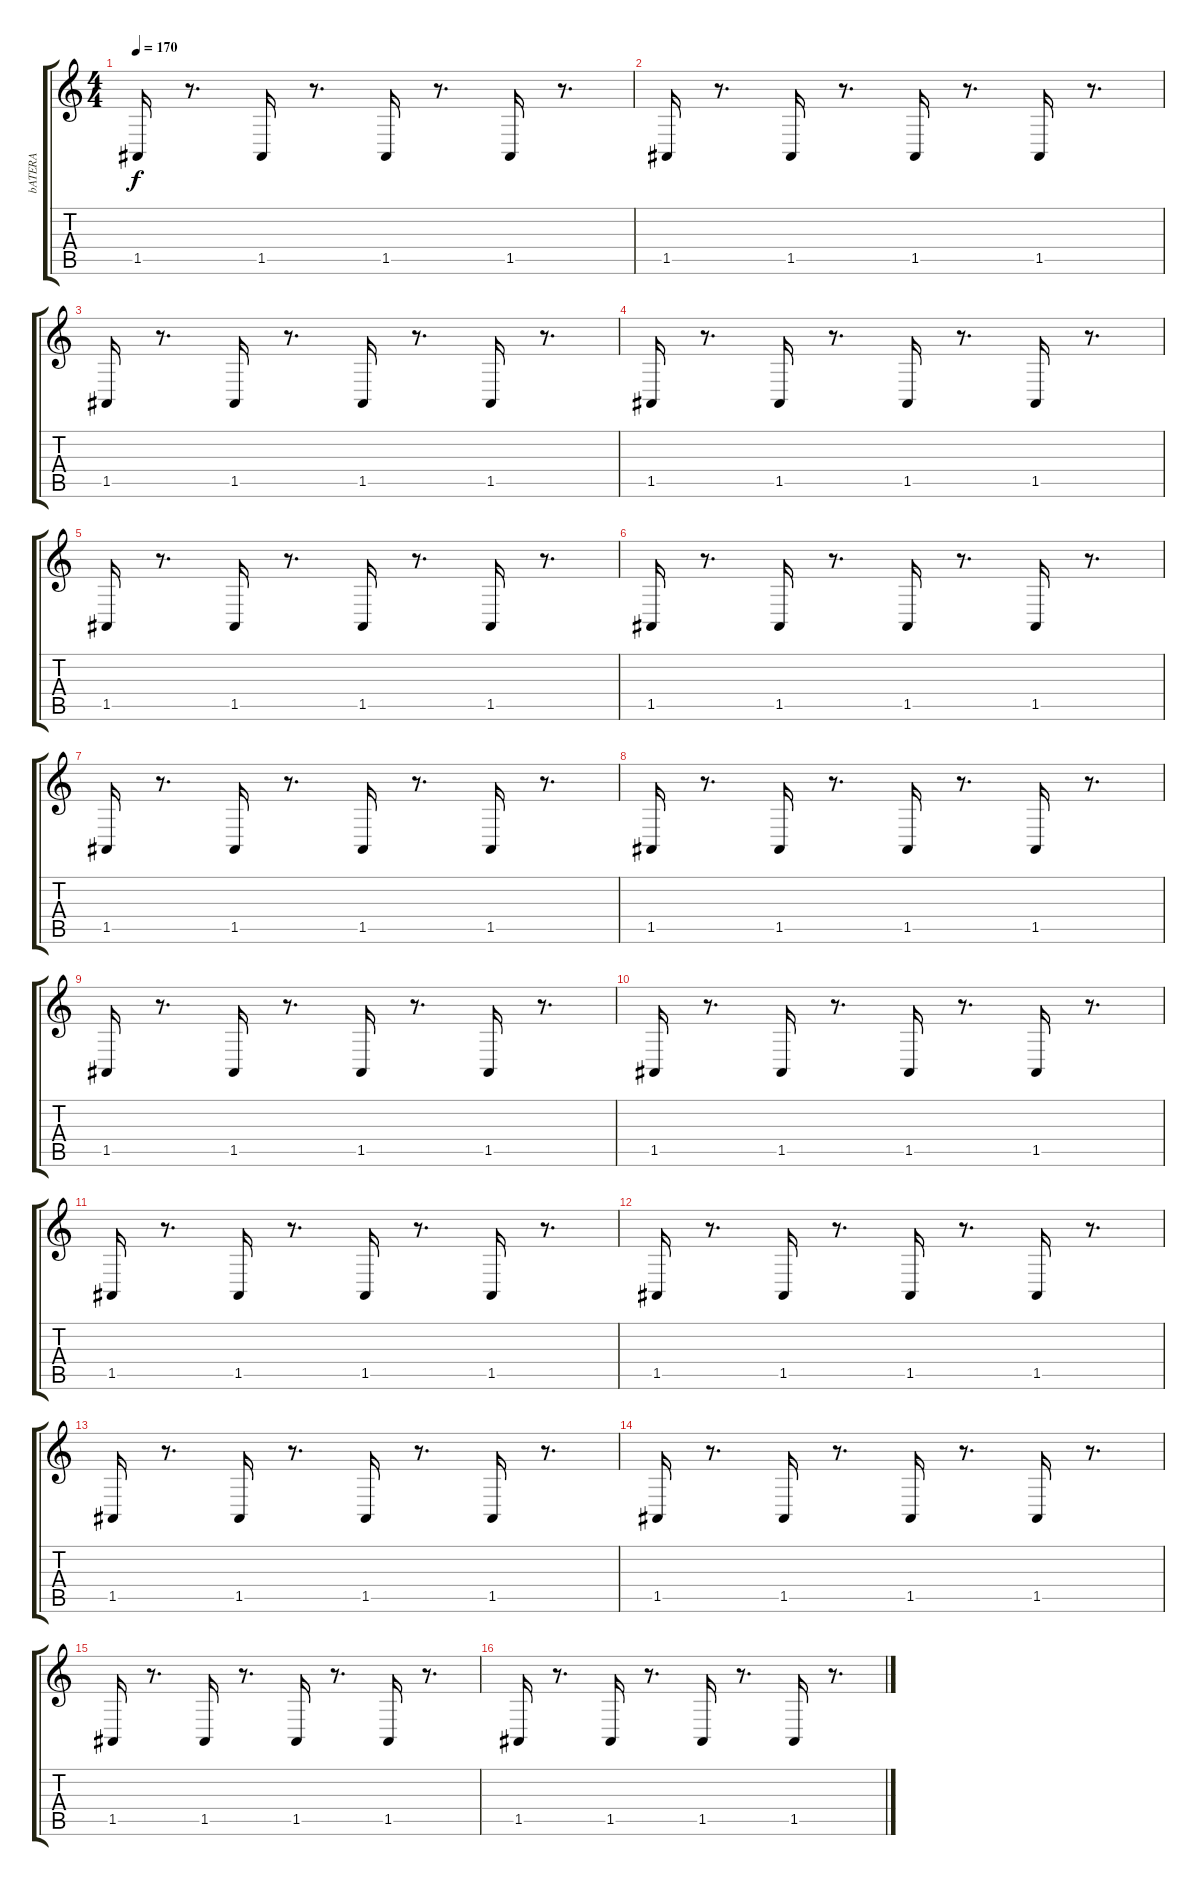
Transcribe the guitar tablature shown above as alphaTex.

\track ("bATERA" "bATERA") {instrument percussiveorgan}
\staff {score tabs}
\tuning (E4 B3 G3 D3 A2 E2) {hide}
\ts (4 4)
\tempo 170
\clef g2
\ks c
1.5.16{dy f} r.8{d} 1.5.16 r.8{d} 1.5.16 r.8{d} 1.5.16 r.8{d} |
1.5.16 r.8{d} 1.5.16 r.8{d} 1.5.16 r.8{d} 1.5.16 r.8{d} |
1.5.16 r.8{d} 1.5.16 r.8{d} 1.5.16 r.8{d} 1.5.16 r.8{d} |
1.5.16 r.8{d} 1.5.16 r.8{d} 1.5.16 r.8{d} 1.5.16 r.8{d} |
1.5.16 r.8{d} 1.5.16 r.8{d} 1.5.16 r.8{d} 1.5.16 r.8{d} |
1.5.16 r.8{d} 1.5.16 r.8{d} 1.5.16 r.8{d} 1.5.16 r.8{d} |
1.5.16 r.8{d} 1.5.16 r.8{d} 1.5.16 r.8{d} 1.5.16 r.8{d} |
1.5.16 r.8{d} 1.5.16 r.8{d} 1.5.16 r.8{d} 1.5.16 r.8{d} |
1.5.16 r.8{d} 1.5.16 r.8{d} 1.5.16 r.8{d} 1.5.16 r.8{d} |
1.5.16 r.8{d} 1.5.16 r.8{d} 1.5.16 r.8{d} 1.5.16 r.8{d} |
1.5.16 r.8{d} 1.5.16 r.8{d} 1.5.16 r.8{d} 1.5.16 r.8{d} |
1.5.16 r.8{d} 1.5.16 r.8{d} 1.5.16 r.8{d} 1.5.16 r.8{d} |
1.5.16 r.8{d} 1.5.16 r.8{d} 1.5.16 r.8{d} 1.5.16 r.8{d} |
1.5.16 r.8{d} 1.5.16 r.8{d} 1.5.16 r.8{d} 1.5.16 r.8{d} |
1.5.16 r.8{d} 1.5.16 r.8{d} 1.5.16 r.8{d} 1.5.16 r.8{d} |
1.5.16 r.8{d} 1.5.16 r.8{d} 1.5.16 r.8{d} 1.5.16 r.8{d}
